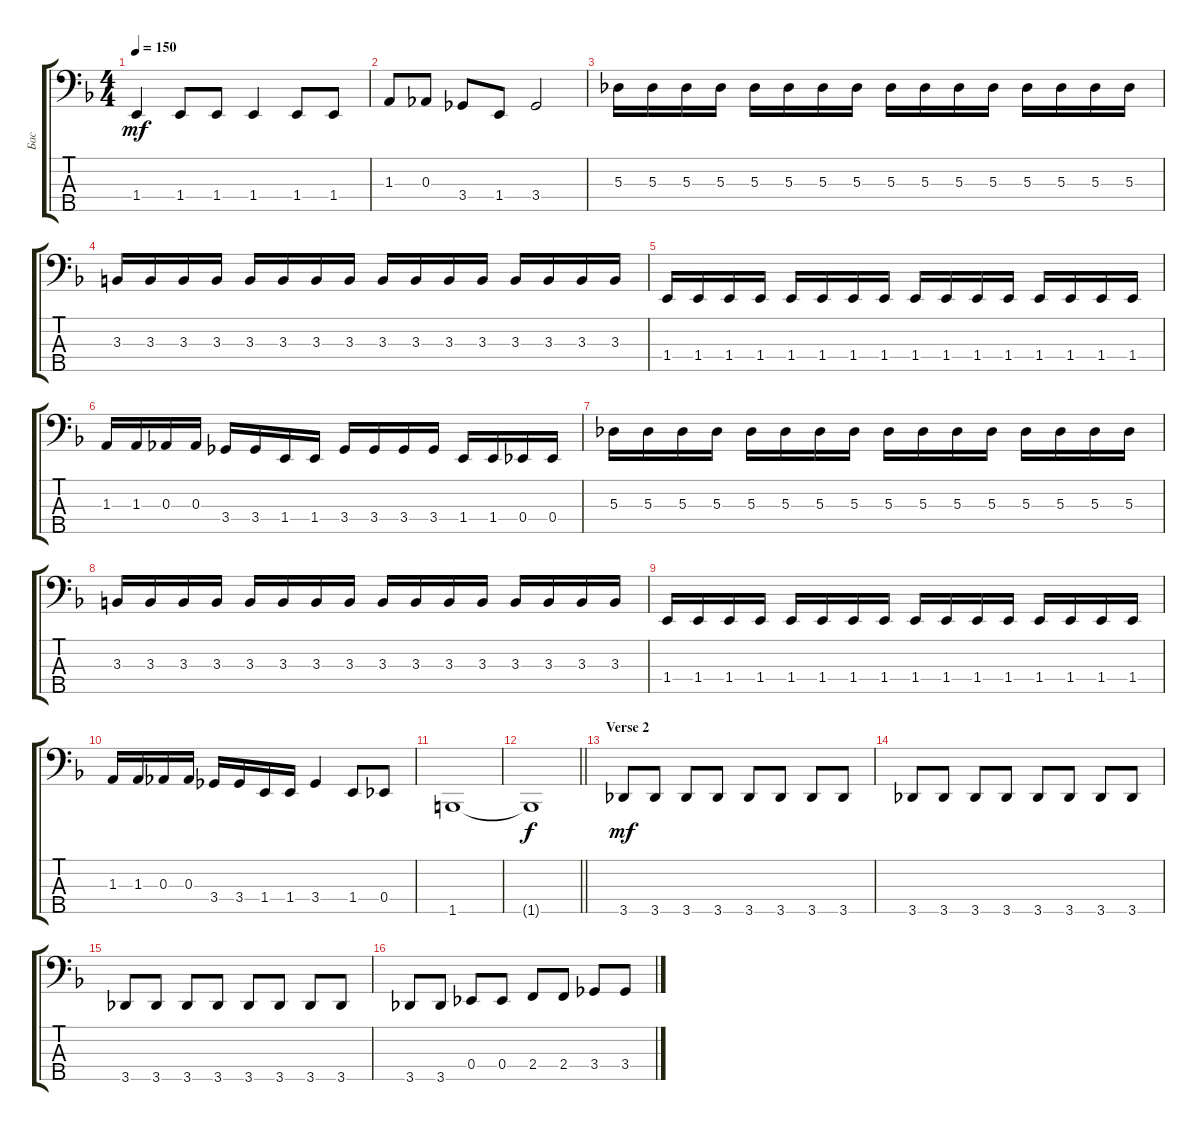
\track ("Бас" "Бас") {instrument electricbassfinger}
\staff {score tabs}
\tuning (Gb2 Db2 Ab1 Eb1 Bb0) {hide}
\ts (4 4)
\tempo 150
\clef f4
\ks dminor
1.4.4{dy mf} 1.4.8 1.4.8 1.4.4 1.4.8 1.4.8 |
1.3.8 0.3.8 3.4.8 1.4.8 3.4.2 |
5.3.16 5.3.16 5.3.16 5.3.16 5.3.16 5.3.16 5.3.16 5.3.16 5.3.16 5.3.16 5.3.16 5.3.16 5.3.16 5.3.16 5.3.16 5.3.16 |
3.3.16 3.3.16 3.3.16 3.3.16 3.3.16 3.3.16 3.3.16 3.3.16 3.3.16 3.3.16 3.3.16 3.3.16 3.3.16 3.3.16 3.3.16 3.3.16 |
1.4.16 1.4.16 1.4.16 1.4.16 1.4.16 1.4.16 1.4.16 1.4.16 1.4.16 1.4.16 1.4.16 1.4.16 1.4.16 1.4.16 1.4.16 1.4.16 |
1.3.16 1.3.16 0.3.16 0.3.16 3.4.16 3.4.16 1.4.16 1.4.16 3.4.16 3.4.16 3.4.16 3.4.16 1.4.16 1.4.16 0.4.16 0.4.16 |
5.3.16 5.3.16 5.3.16 5.3.16 5.3.16 5.3.16 5.3.16 5.3.16 5.3.16 5.3.16 5.3.16 5.3.16 5.3.16 5.3.16 5.3.16 5.3.16 |
3.3.16 3.3.16 3.3.16 3.3.16 3.3.16 3.3.16 3.3.16 3.3.16 3.3.16 3.3.16 3.3.16 3.3.16 3.3.16 3.3.16 3.3.16 3.3.16 |
1.4.16 1.4.16 1.4.16 1.4.16 1.4.16 1.4.16 1.4.16 1.4.16 1.4.16 1.4.16 1.4.16 1.4.16 1.4.16 1.4.16 1.4.16 1.4.16 |
1.3.16 1.3.16 0.3.16 0.3.16 3.4.16 3.4.16 1.4.16 1.4.16 3.4.4 1.4.8 0.4.8 |
1.5.1 |
\barLineRight lightlight
1.5{t}.1{dy f} |
\section ("" "Verse 2")
3.5.8{dy mf} 3.5.8 3.5.8 3.5.8 3.5.8 3.5.8 3.5.8 3.5.8 |
3.5.8 3.5.8 3.5.8 3.5.8 3.5.8 3.5.8 3.5.8 3.5.8 |
3.5.8 3.5.8 3.5.8 3.5.8 3.5.8 3.5.8 3.5.8 3.5.8 |
3.5.8 3.5.8 0.4.8 0.4.8 2.4.8 2.4.8 3.4.8 3.4.8
